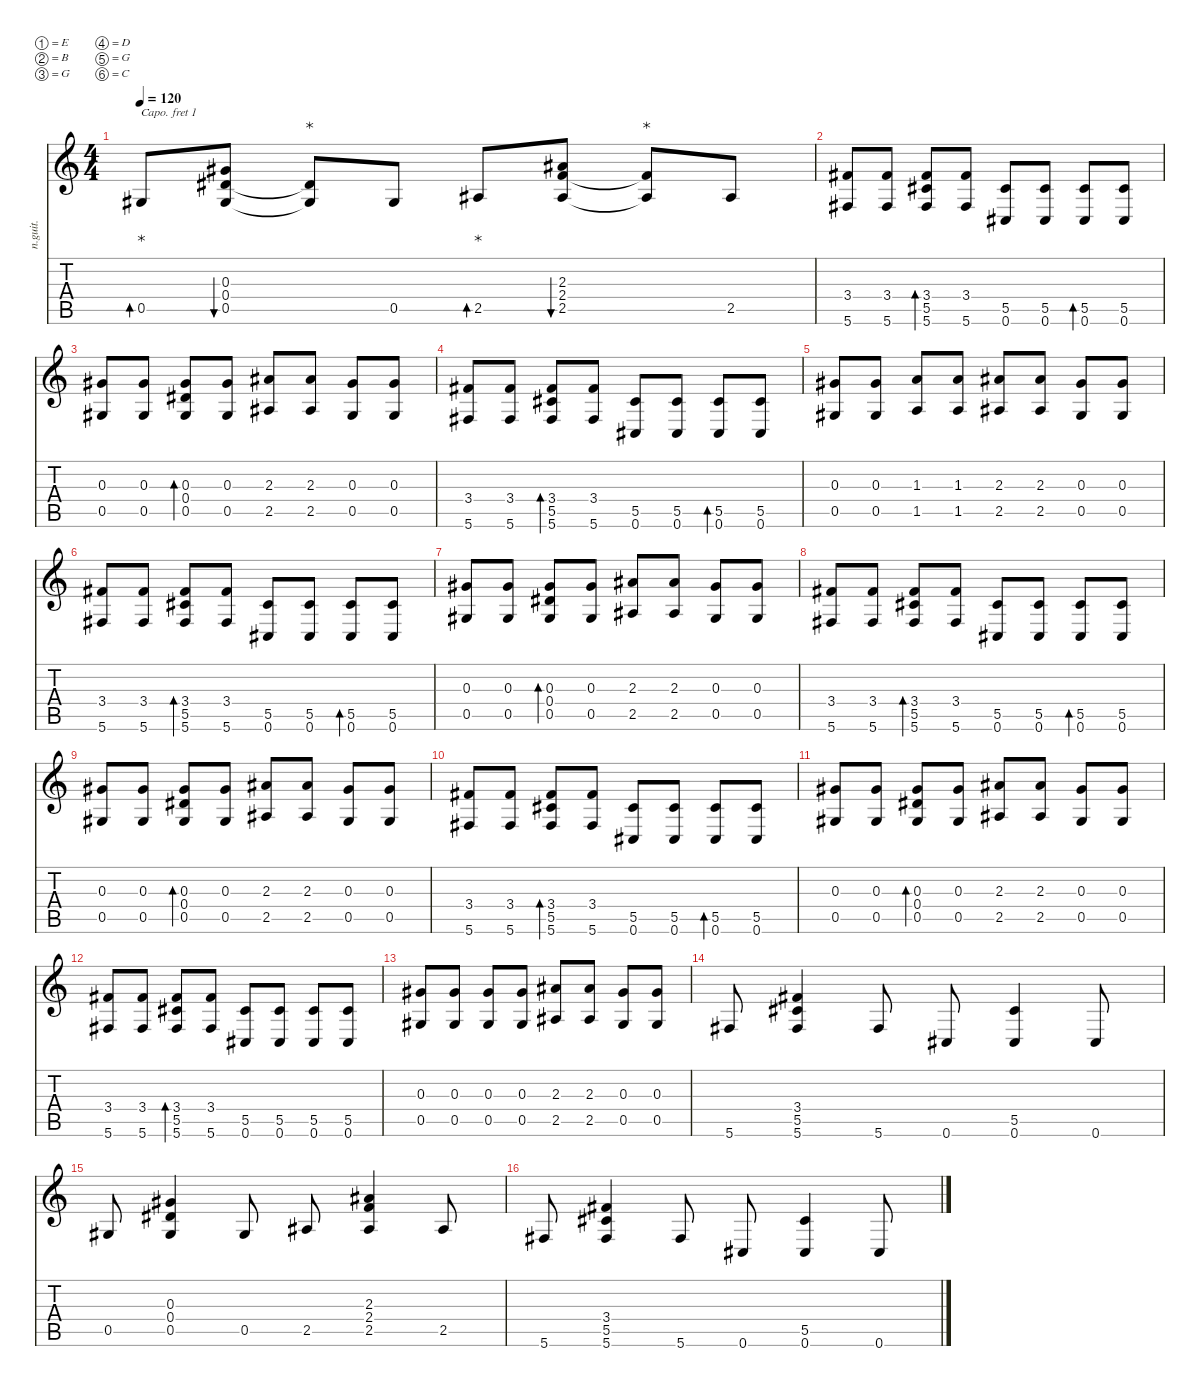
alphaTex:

\defaultSystemsLayout 4
\hideDynamics
\bracketExtendMode nobrackets
\otherSystemsTrackNameOrientation horizontal
\track ("Guitar 3 (bass)" "n.guit.") {defaultSystemsLayout 6 instrument acousticguitarnylon}
\staff {score tabs}
\capo 1
\tuning (E4 B3 G3 D3 G2 C2)
\ts (4 4)
\tempo 120
\clef g2
\ks c
0.5.8{bd 51 dy mf glpt} (0.5 0.4 0.3).8{bu 51} (0.5{t} 0.4{t}).8{glpf} 0.5.8 2.5.8{bd 51 glpt} (2.5 2.4 2.3).8{bu 51} (2.5{t} 2.4{t}).8{glpf} 2.5.8 |
(5.6 3.4).8 (5.6 3.4).8 (5.6 5.5 3.4).8{bd 51} (5.6 3.4).8 (0.6 5.5).8 (0.6 5.5).8 (0.6 5.5).8{bd 51} (0.6 5.5).8 |
(0.5 0.3).8 (0.5 0.3).8 (0.5 0.4 0.3).8{bd 51} (0.5 0.3).8 (2.5 2.3).8 (2.5 2.3).8 (0.5 0.3).8 (0.5 0.3).8 |
(5.6 3.4).8 (5.6 3.4).8 (5.6 5.5 3.4).8{bd 51} (5.6 3.4).8 (0.6 5.5).8 (0.6 5.5).8 (0.6 5.5).8{bd 51} (0.6 5.5).8 |
(0.5 0.3).8 (0.5 0.3).8 (1.5 1.3).8 (1.5 1.3).8 (2.5 2.3).8 (2.5 2.3).8 (0.5 0.3).8 (0.5 0.3).8 |
(5.6 3.4).8 (5.6 3.4).8 (5.6 5.5 3.4).8{bd 51} (5.6 3.4).8 (0.6 5.5).8 (0.6 5.5).8 (0.6 5.5).8{bd 51} (0.6 5.5).8 |
(0.5 0.3).8 (0.5 0.3).8 (0.5 0.4 0.3).8{bd 51} (0.5 0.3).8 (2.5 2.3).8 (2.5 2.3).8 (0.5 0.3).8 (0.5 0.3).8 |
(5.6 3.4).8 (5.6 3.4).8 (5.6 5.5 3.4).8{bd 51} (5.6 3.4).8 (0.6 5.5).8 (0.6 5.5).8 (0.6 5.5).8{bd 51} (0.6 5.5).8 |
(0.5 0.3).8 (0.5 0.3).8 (0.5 0.4 0.3).8{bd 51} (0.5 0.3).8 (2.5 2.3).8 (2.5 2.3).8 (0.5 0.3).8 (0.5 0.3).8 |
(5.6 3.4).8 (5.6 3.4).8 (5.6 5.5 3.4).8{bd 51} (5.6 3.4).8 (0.6 5.5).8 (0.6 5.5).8 (0.6 5.5).8{bd 51} (0.6 5.5).8 |
(0.5 0.3).8 (0.5 0.3).8 (0.5 0.4 0.3).8{bd 51} (0.5 0.3).8 (2.5 2.3).8 (2.5 2.3).8 (0.5 0.3).8 (0.5 0.3).8 |
(5.6 3.4).8 (5.6 3.4).8 (5.6 5.5 3.4).8{bd 51} (5.6 3.4).8 (0.6 5.5).8 (0.6 5.5).8 (0.6 5.5).8 (0.6 5.5).8 |
(0.5 0.3).8 (0.5 0.3).8 (0.5 0.3).8 (0.5 0.3).8 (2.5 2.3).8 (2.5 2.3).8 (0.5 0.3).8 (0.5 0.3).8 |
5.6.8 (5.6 5.5 3.4).4 5.6.8 0.6.8 (0.6 5.5).4 0.6.8 |
0.5.8 (0.5 0.4 0.3).4 0.5.8 2.5.8 (2.5 2.4 2.3).4 2.5.8 |
5.6.8 (5.6 5.5 3.4).4 5.6.8 0.6.8 (0.6 5.5).4 0.6.8
